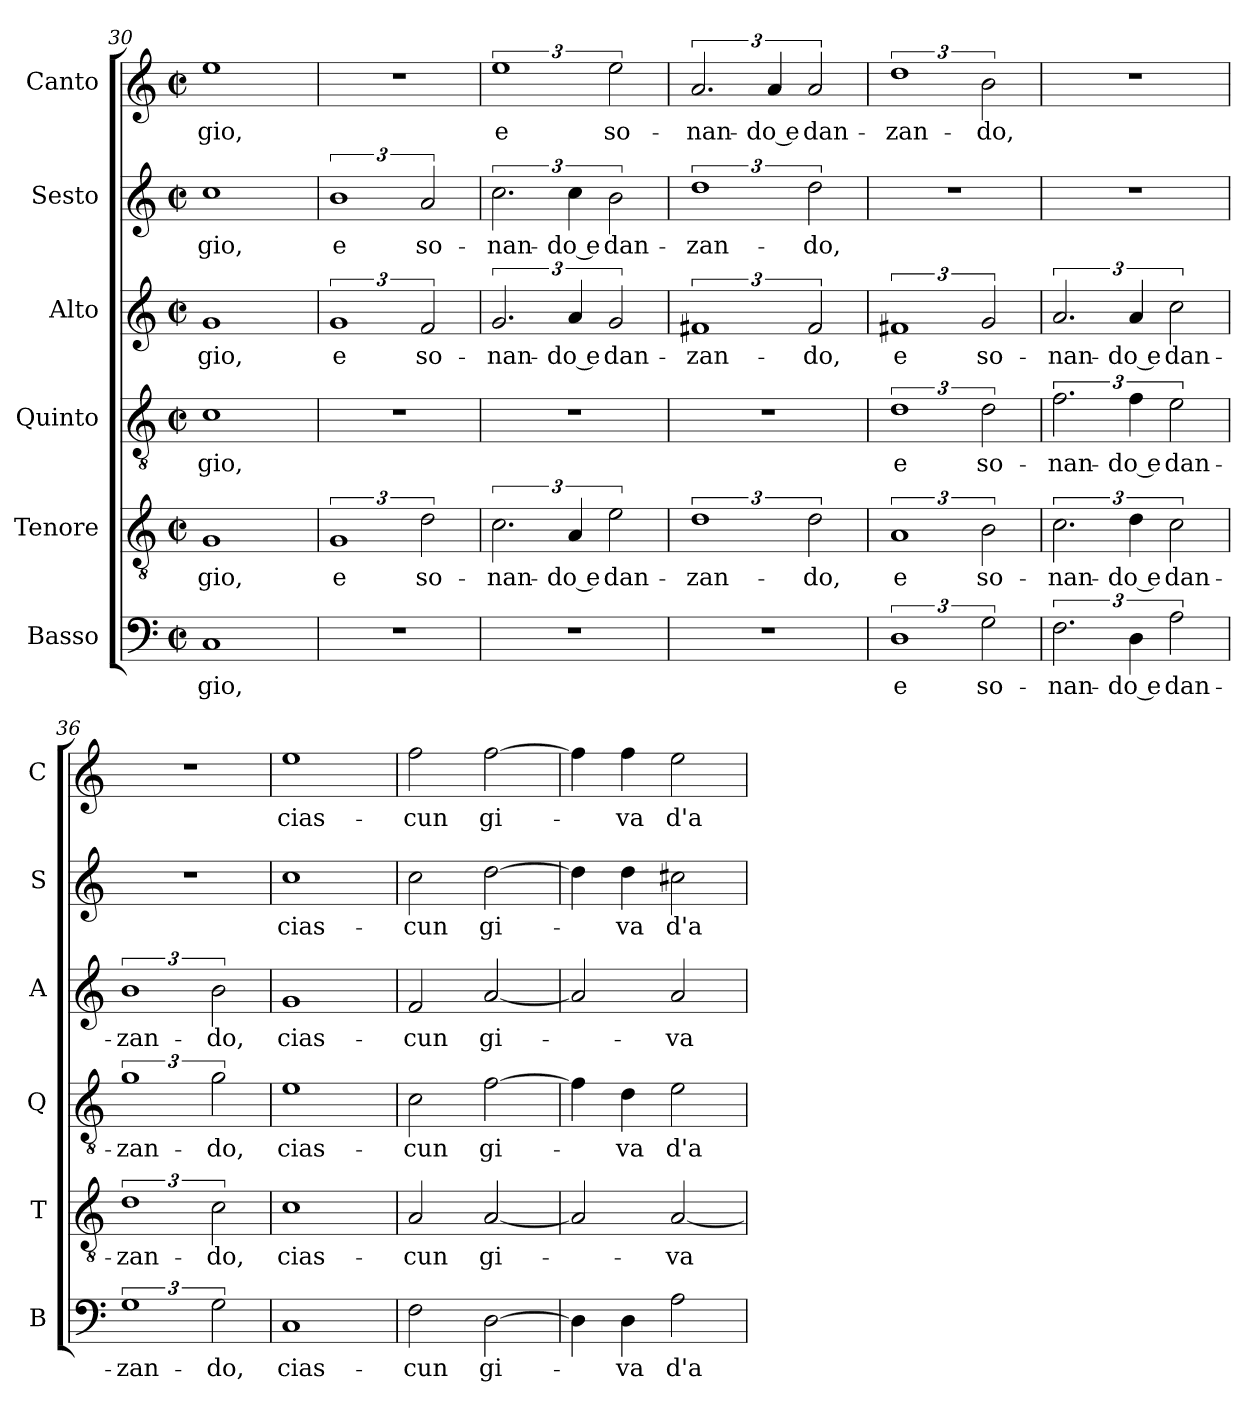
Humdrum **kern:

**kern	**text	**kern	**text	**kern	**text	**kern	**text	**kern	**text	**kern	**text
*part6	*part6	*part5	*part5	*part4	*part4	*part3	*part3	*part2	*part2	*part1	*part1
*staff6	*staff6	*staff5	*staff5	*staff4	*staff4	*staff3	*staff3	*staff2	*staff2	*staff1	*staff1
*I"Basso	*	*I"Tenore	*	*I"Quinto	*	*I"Alto	*	*I"Sesto	*	*I"Canto	*
*I'B	*	*I'T	*	*I'Q	*	*I'A	*	*I'S	*	*I'C	*
*clefF4	*	*clefGv2	*	*clefGv2	*	*clefG2	*	*clefG2	*	*clefG2	*
*k[]	*	*k[]	*	*k[]	*	*k[]	*	*k[]	*	*k[]	*
*C:	*	*C:	*	*C:	*	*C:	*	*C:	*	*C:	*
*M2/2	*	*M2/2	*	*M2/2	*	*M2/2	*	*M2/2	*	*M2/2	*
*met(c|)	*	*met(c|)	*	*met(c|)	*	*met(c|)	*	*met(c|)	*	*met(c|)	*
=30	=30	=30	=30	=30	=30	=30	=30	=30	=30	=30	=30
!	!LO:LY:b	!	!LO:LY:b	!	!LO:LY:b	!	!LO:LY:b	!	!LO:LY:b	!	!LO:LY:b
1C	-gio,	1G	-gio,	1c	-gio,	1g	-gio,	1cc	-gio,	1ee	-gio,
!!LO:PB:g=z
=31	=31	=31	=31	=31	=31	=31	=31	=31	=31	=31	=31
!	!	!	!LO:LY:b	!	!	!	!LO:LY:b	!	!LO:LY:b	!	!
1r	.	3%2G	e	1r	.	3%2g	e	3%2b	e	1r	.
!	!	!	!LO:LY:b	!	!	!	!LO:LY:b	!	!LO:LY:b	!	!
.	.	3d\	so-	.	.	3f/	so-	3a/	so-	.	.
=32	=32	=32	=32	=32	=32	=32	=32	=32	=32	=32	=32
!	!	!	!LO:LY:b	!	!	!	!LO:LY:b	!	!LO:LY:b	!	!LO:LY:b
1r	.	3.c\	-nan-	1r	.	3.g/	-nan-	3.cc\	-nan-	3%2ee	e
!	!	!	!LO:LY:b	!	!	!	!LO:LY:b	!	!LO:LY:b	!	!
.	.	6A/	-do e	.	.	6a/	-do e	6cc\	-do e	.	.
!	!	!	!LO:LY:b	!	!	!	!LO:LY:b	!	!LO:LY:b	!	!LO:LY:b
.	.	3e\	dan-	.	.	3g/	dan-	3b\	dan-	3ee\	so-
=33	=33	=33	=33	=33	=33	=33	=33	=33	=33	=33	=33
!	!	!	!LO:LY:b	!	!	!	!LO:LY:b	!	!LO:LY:b	!	!LO:LY:b
1r	.	3%2d	-zan-	1r	.	3%2f#X	-zan-	3%2dd	-zan-	3.a/	-nan-
!	!	!	!	!	!	!	!	!	!	!	!LO:LY:b
.	.	.	.	.	.	.	.	.	.	6a/	-do e
!	!	!	!LO:LY:b	!	!	!	!LO:LY:b	!	!LO:LY:b	!	!LO:LY:b
.	.	3d\	-do,	.	.	3f#/	-do,	3dd\	-do,	3a/	dan-
=34	=34	=34	=34	=34	=34	=34	=34	=34	=34	=34	=34
!	!LO:LY:b	!	!LO:LY:b	!	!LO:LY:b	!	!LO:LY:b	!	!	!	!LO:LY:b
3%2D	e	3%2A	e	3%2d	e	3%2f#X	e	1r	.	3%2dd	-zan-
!	!LO:LY:b	!	!LO:LY:b	!	!LO:LY:b	!	!LO:LY:b	!	!	!	!LO:LY:b
3G\	so-	3B\	so-	3d\	so-	3g/	so-	.	.	3b\	-do,
=35	=35	=35	=35	=35	=35	=35	=35	=35	=35	=35	=35
!	!LO:LY:b	!	!LO:LY:b	!	!LO:LY:b	!	!LO:LY:b	!	!	!	!
3.F\	-nan-	3.c\	-nan-	3.f\	-nan-	3.a/	-nan-	1r	.	1r	.
!	!LO:LY:b	!	!LO:LY:b	!	!LO:LY:b	!	!LO:LY:b	!	!	!	!
6D\	-do e	6d\	-do e	6f\	-do e	6a/	-do e	.	.	.	.
!	!LO:LY:b	!	!LO:LY:b	!	!LO:LY:b	!	!LO:LY:b	!	!	!	!
3A\	dan-	3c\	dan-	3e\	dan-	3cc\	dan-	.	.	.	.
=36	=36	=36	=36	=36	=36	=36	=36	=36	=36	=36	=36
!	!LO:LY:b	!	!LO:LY:b	!	!LO:LY:b	!	!LO:LY:b	!	!	!	!
3%2G	-zan-	3%2d	-zan-	3%2g	-zan-	3%2b	-zan-	1r	.	1r	.
!	!LO:LY:b	!	!LO:LY:b	!	!LO:LY:b	!	!LO:LY:b	!	!	!	!
3G\	-do,	3c\	-do,	3g\	-do,	3b\	-do,	.	.	.	.
!!LO:LB:g=z
=37	=37	=37	=37	=37	=37	=37	=37	=37	=37	=37	=37
!	!LO:LY:b	!	!LO:LY:b	!	!LO:LY:b	!	!LO:LY:b	!	!LO:LY:b	!	!LO:LY:b
1C	cias-	1c	cias-	1e	cias-	1g	cias-	1cc	cias-	1ee	cias-
=38	=38	=38	=38	=38	=38	=38	=38	=38	=38	=38	=38
!	!LO:LY:b	!	!LO:LY:b	!	!LO:LY:b	!	!LO:LY:b	!	!LO:LY:b	!	!LO:LY:b
2F\	-cun	2A/	-cun	2c\	-cun	2f/	-cun	2cc\	-cun	2ff\	-cun
!	!LO:LY:b	!	!LO:LY:b	!	!LO:LY:b	!	!LO:LY:b	!	!LO:LY:b	!	!LO:LY:b
[2D\	gi-	[2A/	gi-	[2f\	gi-	[2a/	gi-	[2dd\	gi-	[2ff\	gi-
=39	=39	=39	=39	=39	=39	=39	=39	=39	=39	=39	=39
4D\]	.	2A/]	.	4f\]	.	2a/]	.	4dd\]	.	4ff\]	.
!	!LO:LY:b	!	!	!	!LO:LY:b	!	!	!	!LO:LY:b	!	!LO:LY:b
4D\	-va	.	.	4d\	-va	.	.	4dd\	-va	4ff\	-va
!	!LO:LY:b	!	!LO:LY:b	!	!LO:LY:b	!	!LO:LY:b	!	!LO:LY:b	!	!LO:LY:b
2A\	d'a-	[2A/	-va	2e\	d'a-	2a/	-va	2cc#X\	d'a-	2ee\	d'a-
=	=	=	=	=	=	=	=	=	=	=	=
*-	*-	*-	*-	*-	*-	*-	*-	*-	*-	*-	*-
